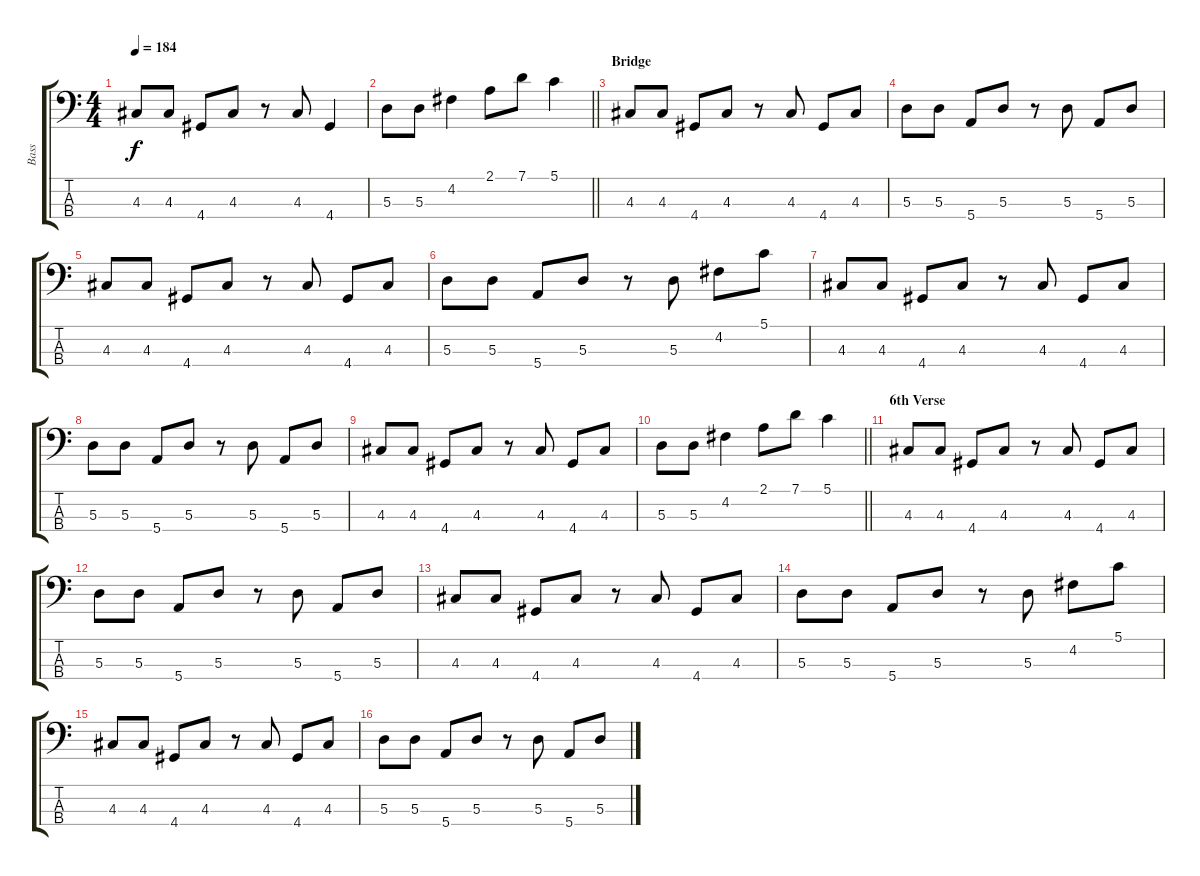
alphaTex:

\track ("Bass" "Bass") {instrument electricbasspick}
\staff {score tabs}
\tuning (G2 D2 A1 E1) {hide}
\ts (4 4)
\tempo 184
\clef f4
\ks c
4.3.8{dy f} 4.3.8 4.4.8 4.3.8 r.8 4.3.8 4.4.4 |
\barLineRight lightlight
5.3.8 5.3.8 4.2.4 2.1.8 7.1.8 5.1.4 |
\section ("" "Bridge")
4.3.8 4.3.8 4.4.8 4.3.8 r.8 4.3.8 4.4.8 4.3.8 |
5.3.8 5.3.8 5.4.8 5.3.8 r.8 5.3.8 5.4.8 5.3.8 |
4.3.8 4.3.8 4.4.8 4.3.8 r.8 4.3.8 4.4.8 4.3.8 |
5.3.8 5.3.8 5.4.8 5.3.8 r.8 5.3.8 4.2.8 5.1.8 |
4.3.8 4.3.8 4.4.8 4.3.8 r.8 4.3.8 4.4.8 4.3.8 |
5.3.8 5.3.8 5.4.8 5.3.8 r.8 5.3.8 5.4.8 5.3.8 |
4.3.8 4.3.8 4.4.8 4.3.8 r.8 4.3.8 4.4.8 4.3.8 |
\barLineRight lightlight
5.3.8 5.3.8 4.2.4 2.1.8 7.1.8 5.1.4 |
\section ("" "6th Verse")
4.3.8 4.3.8 4.4.8 4.3.8 r.8 4.3.8 4.4.8 4.3.8 |
5.3.8 5.3.8 5.4.8 5.3.8 r.8 5.3.8 5.4.8 5.3.8 |
4.3.8 4.3.8 4.4.8 4.3.8 r.8 4.3.8 4.4.8 4.3.8 |
5.3.8 5.3.8 5.4.8 5.3.8 r.8 5.3.8 4.2.8 5.1.8 |
4.3.8 4.3.8 4.4.8 4.3.8 r.8 4.3.8 4.4.8 4.3.8 |
5.3.8 5.3.8 5.4.8 5.3.8 r.8 5.3.8 5.4.8 5.3.8
